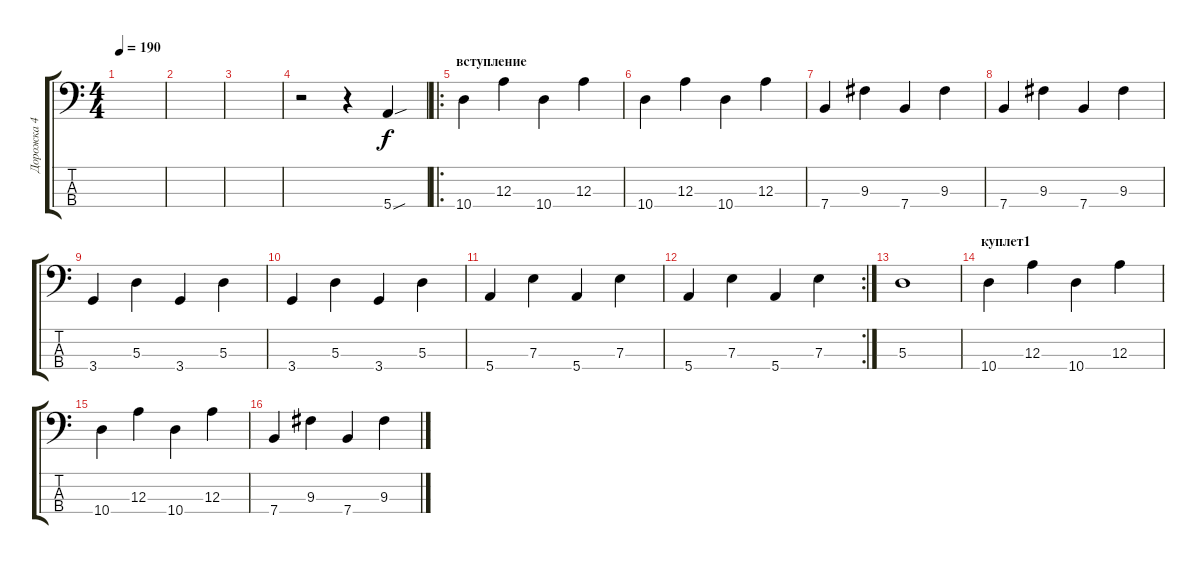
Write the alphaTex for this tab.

\track ("Дорожка 4" "Дорожка 4") {instrument electricbassfinger}
\staff {score tabs}
\tuning (G2 D2 A1 E1) {hide}
\ts (4 4)
\tempo 190
\clef f4
\ks c
|
|
|
r.2 r.4 5.4{sou}.4 |
\ro
\section ("" "вступление")
10.4.4 12.3.4 10.4.4 12.3.4 |
10.4.4 12.3.4 10.4.4 12.3.4 |
7.4.4 9.3.4 7.4.4 9.3.4 |
7.4.4 9.3.4 7.4.4 9.3.4 |
3.4.4 5.3.4 3.4.4 5.3.4 |
3.4.4 5.3.4 3.4.4 5.3.4 |
5.4.4 7.3.4 5.4.4 7.3.4 |
\rc 2
5.4.4 7.3.4 5.4.4 7.3.4 |
5.3.1 |
\section ("" "куплет1")
10.4.4 12.3.4 10.4.4 12.3.4 |
10.4.4 12.3.4 10.4.4 12.3.4 |
7.4.4 9.3.4 7.4.4 9.3.4
